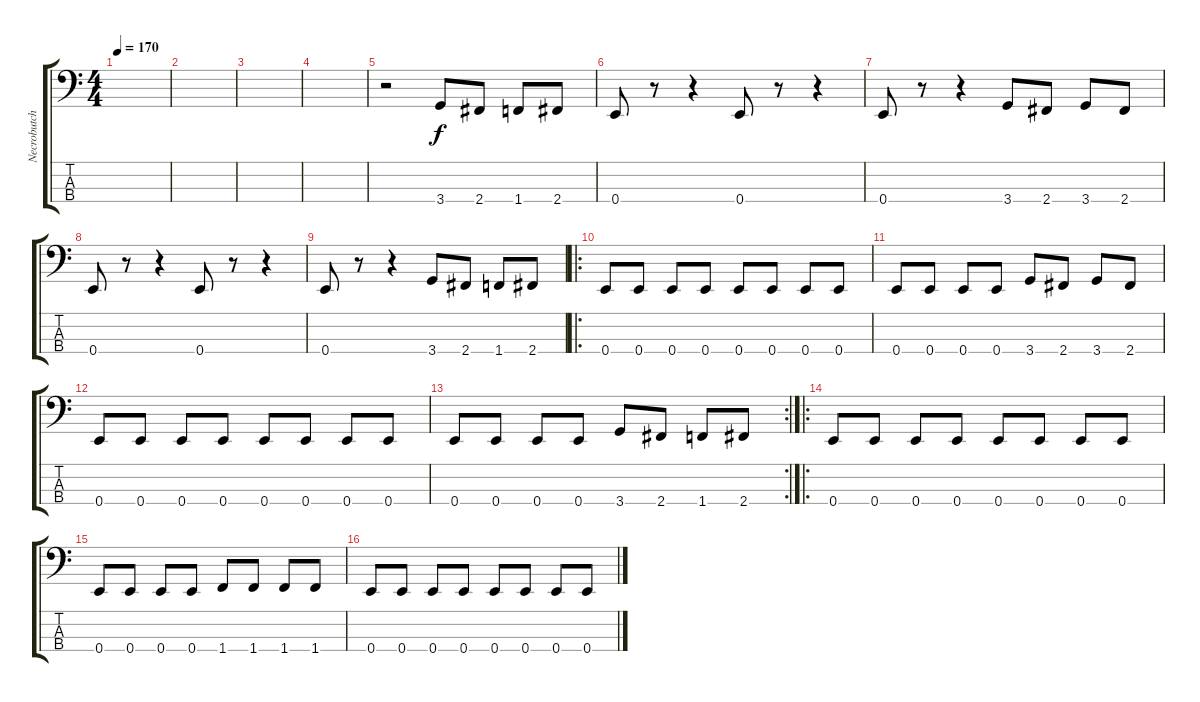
\track ("Necrobutcher" "Necrobutch") {instrument electricbasspick}
\staff {score tabs}
\tuning (G2 D2 A1 E1) {hide}
\ts (4 4)
\tempo 170
\clef f4
\ks c
|
|
|
|
r.2 3.4.8 2.4.8 1.4.8 2.4.8 |
0.4.8 r.8 r.4 0.4.8 r.8 r.4 |
0.4.8 r.8 r.4 3.4.8 2.4.8 3.4.8 2.4.8 |
0.4.8 r.8 r.4 0.4.8 r.8 r.4 |
0.4.8 r.8 r.4 3.4.8 2.4.8 1.4.8 2.4.8 |
\ro
0.4.8 0.4.8 0.4.8 0.4.8 0.4.8 0.4.8 0.4.8 0.4.8 |
0.4.8 0.4.8 0.4.8 0.4.8 3.4.8 2.4.8 3.4.8 2.4.8 |
0.4.8 0.4.8 0.4.8 0.4.8 0.4.8 0.4.8 0.4.8 0.4.8 |
\rc 2
0.4.8 0.4.8 0.4.8 0.4.8 3.4.8 2.4.8 1.4.8 2.4.8 |
\ro
0.4.8 0.4.8 0.4.8 0.4.8 0.4.8 0.4.8 0.4.8 0.4.8 |
0.4.8 0.4.8 0.4.8 0.4.8 1.4.8 1.4.8 1.4.8 1.4.8 |
0.4.8 0.4.8 0.4.8 0.4.8 0.4.8 0.4.8 0.4.8 0.4.8
